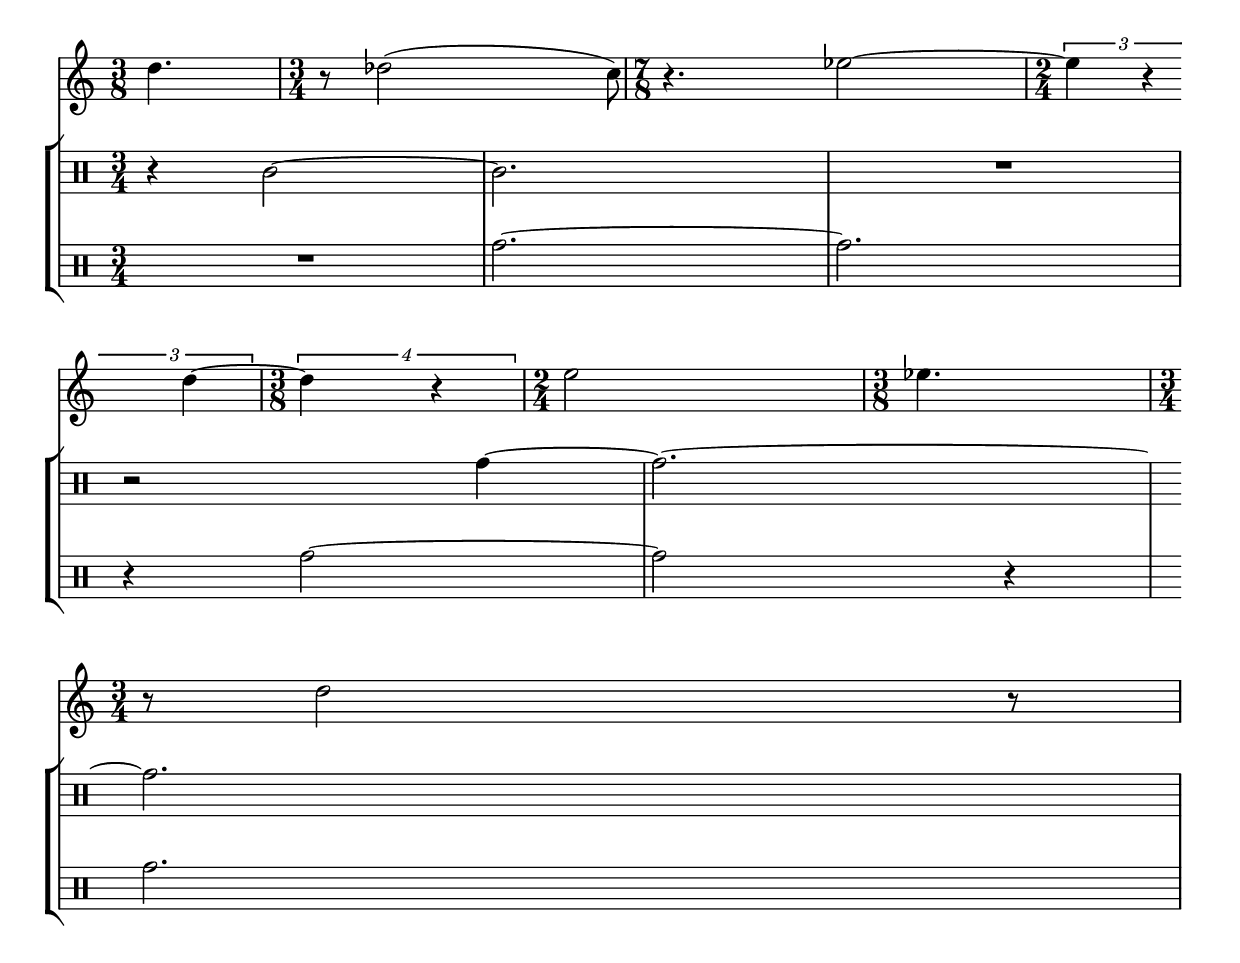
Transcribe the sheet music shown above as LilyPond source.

%% Do not edit this file; it is auto-generated from LSR http://lsr.dsi.unimi.it
%% This file is in the public domain.
\version "2.11.52"

\header {
  lsrtags = "rhythms, percussion"

  texidoc = "
In the following snippet, two parts have a completely different time
signature, yet remain synchronized. The bar lines can no longer be
printed at the @code{Score} level; to allow independent bar lines in
each part, the @code{Barline_engraver} is moved from the @code{Score}
context to the @code{Staff} context. 

"
  doctitle = "Printing music with different time signatures"
} % begin verbatim

\paper {
  indent = #0
  ragged-right = ##t
}

global = { \time 3/4 { s2.*3 } \bar "" \break { s2.*3 } }

\layout {
  \context {
    \Score
    \remove "Timing_translator"
    \remove "Time_signature_engraver"
    \remove "Default_bar_line_engraver"
    \override SpacingSpanner #'uniform-stretching = ##t
    \override SpacingSpanner #'strict-note-spacing = ##t
    proportionalNotationDuration = #(ly:make-moment 1 64)
  }
  \context {
    \Staff
    \consists "Timing_translator"
    \consists "Default_bar_line_engraver"
    \consists "Time_signature_engraver"
  }
  \context {
    \Voice
    \remove "Forbid_line_break_engraver"
    tupletFullLength = ##t
  }
}

Bassklarinette = \new Staff <<
  \global {
    \bar "|"
    \clef treble
    \time 3/8
    d''4.
    
    \bar "|"
    \time 3/4
    r8 des''2( c''8)
    
    \bar "|"
    \time 7/8
    r4. ees''2 ~
    
    \bar "|"
    \time 2/4
    \tupletUp
    \times 2/3 { ees''4 r4 d''4 ~ }
    
    \bar "|"
    \time 3/8
    \tupletUp
    \times 3/4 { d''4 r4 }
    
    \bar "|"
    \time 2/4
    e''2
    
    \bar "|"
    \time 3/8
    es''4.
    
    \bar "|"
    \time 3/4
    r8 d''2 r8
    \bar "|"
  }
>>

Perkussion = \new StaffGroup <<
  \new Staff <<
    \global {
      \bar "|"
      \clef percussion
      \time 3/4
      r4 c'2 ~
      
      \bar "|"
      c'2.
      
      \bar "|"
      R2.
      
      \bar "|"
      r2 g'4 ~
      
      \bar "|"
      g'2. ~
      
      \bar "|"
      g'2.
    }
  >>
  \new Staff <<
    \global {
      \bar "|"
      \clef percussion
      \time 3/4
      R2.
      
      \bar "|"
      g'2. ~
      
      \bar "|"
      g'2.
      
      \bar "|"
      r4 g'2 ~
      
      \bar "|"
      g'2 r4
      
      \bar "|"
      g'2.
    }
  >>
>>

\score {
  <<  \Bassklarinette \Perkussion >>
}
